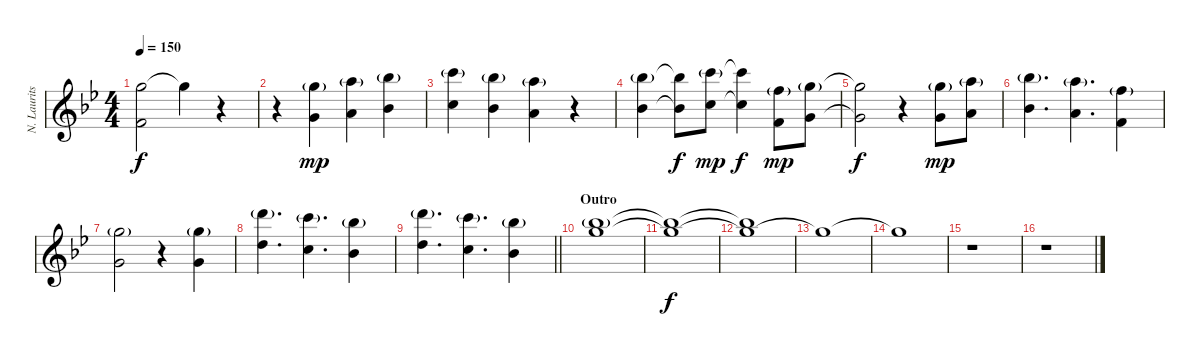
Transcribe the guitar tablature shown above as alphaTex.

\track ("N. Lauritsen (Lead Vocals)" "N. Laurits") {instrument violin}
\staff {score}
\tuning (E4 B3 G3 D3 A2 E2) {hide}
\ts (4 4)
\tempo 150
\clef g2
\ks gminor
(15.1{t} 6.2{t}).2{dy f} 15.1{t}.4 r.4 |
r.4 (15.1{g} 8.2).4{dy mp} (17.1{g} 10.2).4 (18.1{g} 11.2).4 |
(20.1{g} 13.2).4 (18.1{g} 11.2).4 (17.1{g} 10.2).4 r.4 |
(18.1{g} 11.2).4 (18.1{t} 11.2{t}).8{dy f} (20.1{g} 13.2).8{dy mp} (20.1{t} 13.2{t}).4{dy f} (13.1{g} 6.2).8{dy mp} (15.1{g} 8.2).8 |
(15.1{t} 8.2{t}).2{dy f} r.4 (15.1{g} 8.2).8{dy mp} (17.1{g} 10.2).8 |
(18.1{g} 11.2).4{d} (17.1{g} 10.2).4{d} (13.1{g} 6.2).4 |
(15.1{g} 8.2).2 r.4 (15.1{g} 8.2).4 |
(22.1{g} 15.2).4{d} (20.1{g} 13.2).4{d} (18.1{g} 11.2).4 |
\barLineRight lightlight
(22.1{g} 15.2).4{d} (20.1{g} 13.2).4{d} (18.1{g} 11.2).4 |
\section ("" "Outro")
(18.1{g} 20.2).1 |
(18.1{t} 20.2{t}).1{dy f} |
(18.1{t} 20.2{t}).1 |
20.2{t}.1 |
20.2{t}.1 |
r.1 |
r.1
